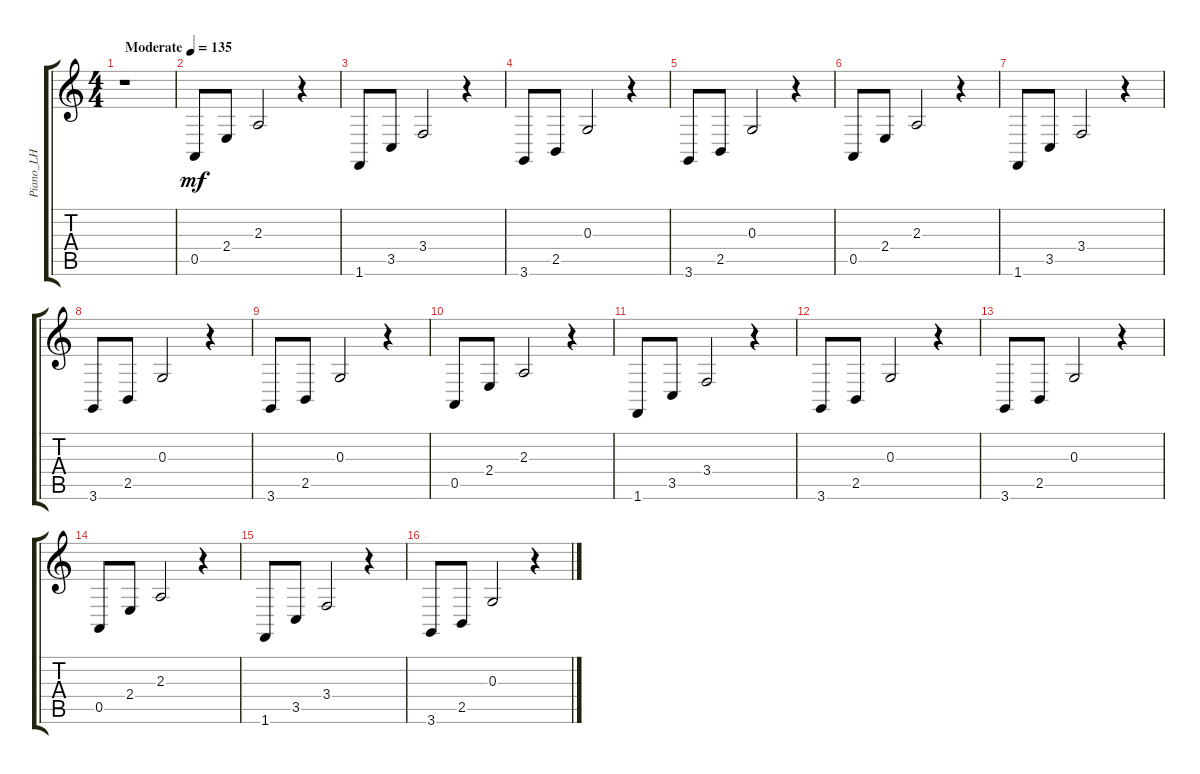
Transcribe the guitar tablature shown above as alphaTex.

\track ("Piano_LH" "Piano_LH") {instrument acousticgrandpiano}
\staff {score tabs}
\tuning (E4 B3 G3 D3 A2 E2) {hide}
\ts (4 4)
\tempo (135 "Moderate")
\clef g2
\ks c
r.1{dy mf instrument acousticgrandpiano} |
0.5.8 2.4.8 2.3.2 r.4 |
1.6.8 3.5.8 3.4.2 r.4 |
3.6.8 2.5.8 0.3.2 r.4 |
3.6.8 2.5.8 0.3.2 r.4 |
0.5.8 2.4.8 2.3.2 r.4 |
1.6.8 3.5.8 3.4.2 r.4 |
3.6.8 2.5.8 0.3.2 r.4 |
3.6.8 2.5.8 0.3.2 r.4 |
0.5.8 2.4.8 2.3.2 r.4 |
1.6.8 3.5.8 3.4.2 r.4 |
3.6.8 2.5.8 0.3.2 r.4 |
3.6.8 2.5.8 0.3.2 r.4 |
0.5.8 2.4.8 2.3.2 r.4 |
1.6.8 3.5.8 3.4.2 r.4 |
3.6.8 2.5.8 0.3.2 r.4
